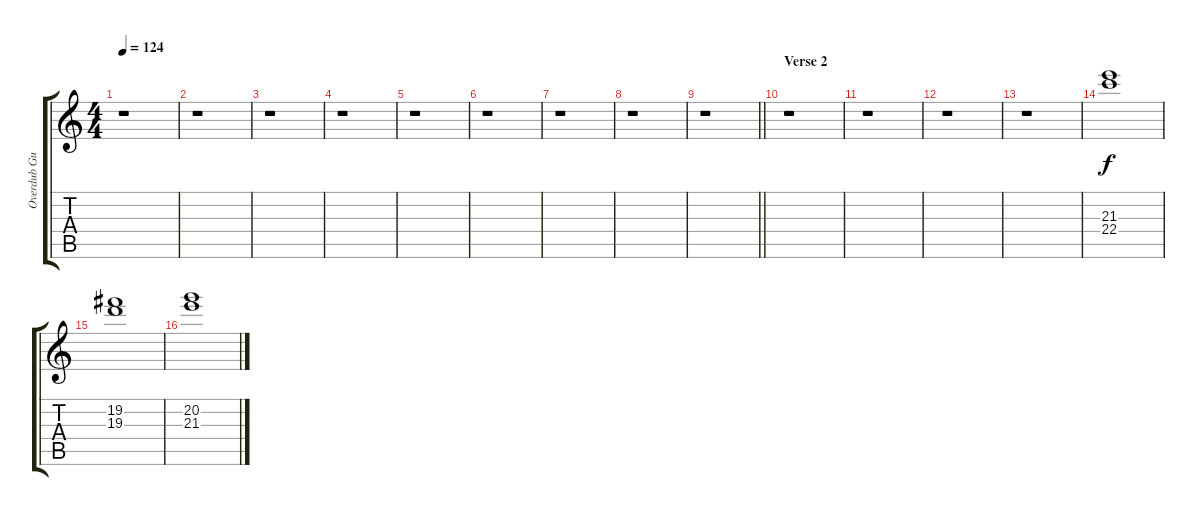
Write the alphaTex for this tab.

\track ("Overdub Guitar" "Overdub Gu") {instrument distortionguitar}
\staff {score tabs}
\tuning (E4 B3 G3 D3 A2 E2) {hide}
\ts (4 4)
\tempo 124
\clef g2
\ks c
r.1{dy f} |
r.1 |
r.1 |
r.1 |
r.1 |
r.1 |
r.1 |
r.1 |
\barLineRight lightlight
r.1 |
\section ("" "Verse 2")
r.1 |
r.1 |
r.1 |
r.1 |
(21.3 22.4).1 |
(19.2 19.3).1 |
(20.2 21.3).1
